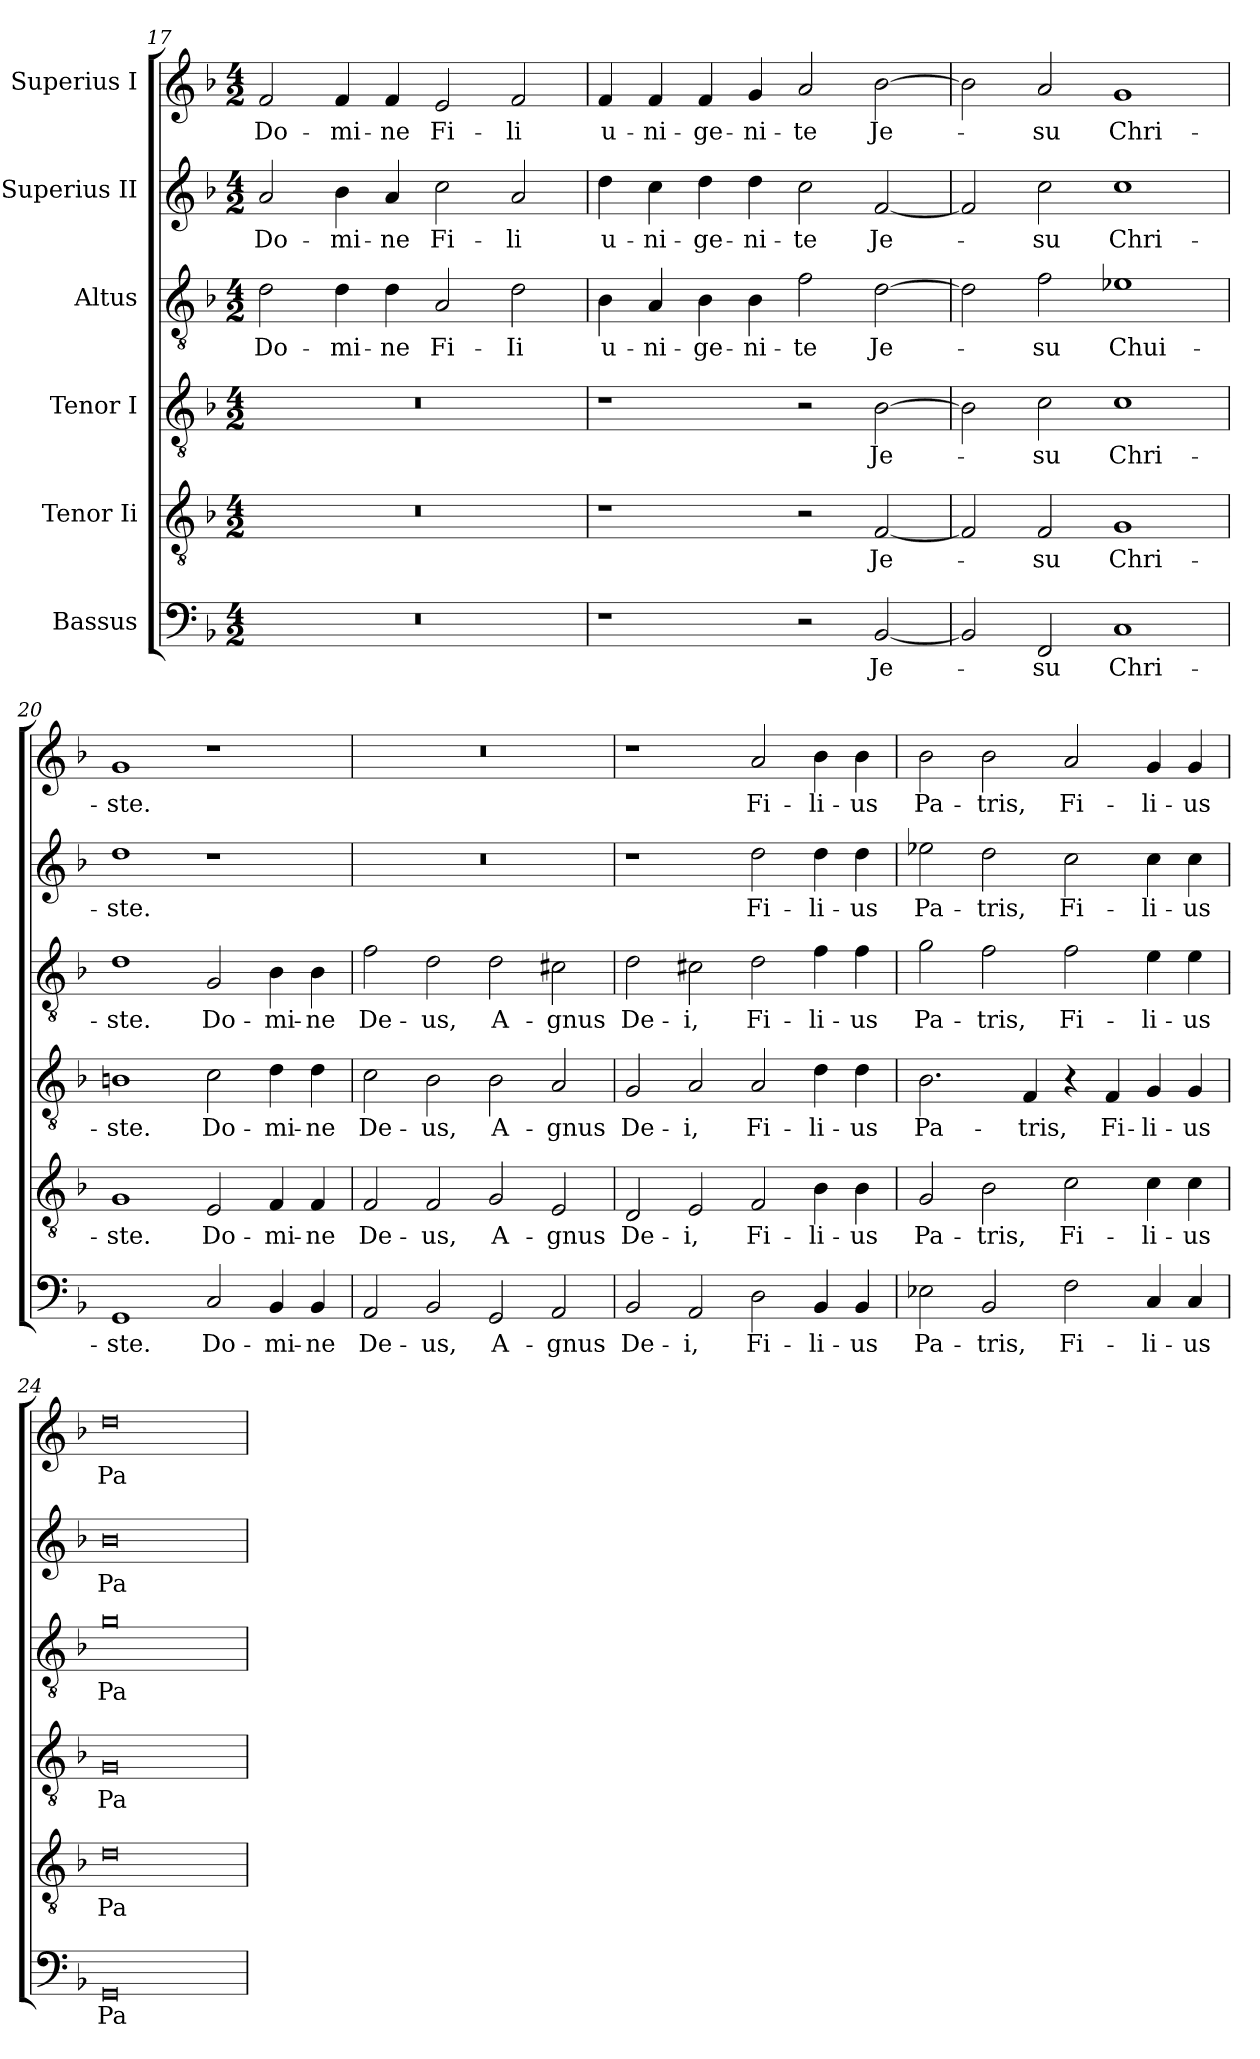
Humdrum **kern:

**kern	**text	**kern	**text	**kern	**text	**kern	**text	**kern	**text	**kern	**text
*part6	*part6	*part5	*part5	*part4	*part4	*part3	*part3	*part2	*part2	*part1	*part1
*staff6	*staff6	*staff5	*staff5	*staff4	*staff4	*staff3	*staff3	*staff2	*staff2	*staff1	*staff1
*I"Bassus	*	*I"Tenor Ii	*	*I"Tenor I	*	*I"Altus	*	*I"Superius II	*	*I"Superius I	*
*clefF4	*	*clefGv2	*	*clefGv2	*	*clefGv2	*	*clefG2	*	*clefG2	*
*k[b-]	*	*k[b-]	*	*k[b-]	*	*k[b-]	*	*k[b-]	*	*k[b-]	*
*M4/2	*	*M4/2	*	*M4/2	*	*M4/2	*	*M4/2	*	*M4/2	*
=17	=17	=17	=17	=17	=17	=17	=17	=17	=17	=17	=17
0r	.	0r	.	0r	.	2d\	Do-	2a/	Do-	2f/	Do-
.	.	.	.	.	.	4d\	-mi-	4b-\	-mi-	4f/	-mi-
.	.	.	.	.	.	4d\	-ne	4a/	-ne	4f/	-ne
.	.	.	.	.	.	2A/	Fi-	2cc\	Fi-	2e/	Fi-
.	.	.	.	.	.	2d\	-Ii	2a/	-li	2f/	-li
=18	=18	=18	=18	=18	=18	=18	=18	=18	=18	=18	=18
1r	.	1r	.	1r	.	4B-\	u-	4dd\	u-	4f/	u-
.	.	.	.	.	.	4A/	-ni-	4cc\	-ni-	4f/	-ni-
.	.	.	.	.	.	4B-\	-ge-	4dd\	-ge-	4f/	-ge-
.	.	.	.	.	.	4B-\	-ni-	4dd\	-ni-	4g/	-ni-
2r	.	2r	.	2r	.	2f\	-te	2cc\	-te	2a/	-te
[2BB-/	Je-	[2F/	Je-	[2B-\	Je-	[2d\	Je-	[2f/	Je-	[2b-\	Je-
=19	=19	=19	=19	=19	=19	=19	=19	=19	=19	=19	=19
2BB-/]	.	2F/]	.	2B-\]	.	2d\]	.	2f/]	.	2b-\]	.
2FF/	-su	2F/	-su	2c\	-su	2f\	-su	2cc\	-su	2a/	-su
1C/	Chri-	1G/	Chri-	1c/	Chri-	1e-X/	Chui-	1cc/	Chri-	1g/	Chri-
=20	=20	=20	=20	=20	=20	=20	=20	=20	=20	=20	=20
1GG/	-ste.	1G/	-ste.	1Bn\	-ste.	1d/	-ste.	1dd/	-ste.	1g/	-ste.
2C/	Do-	2E/	Do-	2c\	Do-	2G/	Do-	1r	.	1r	.
4BB-/	-mi-	4F/	-mi-	4d\	-mi-	4B-\	-mi-	.	.	.	.
4BB-/	-ne	4F/	-ne	4d\	-ne	4B-\	-ne	.	.	.	.
=21	=21	=21	=21	=21	=21	=21	=21	=21	=21	=21	=21
2AA/	De-	2F/	De-	2c\	De-	2f\	De-	0r	.	0r	.
2BB-/	-us,	2F/	-us,	2B-\	-us,	2d\	-us,	.	.	.	.
2GG/	A-	2G/	A-	2B-\	A-	2d\	A-	.	.	.	.
2AA/	-gnus	2E/	-gnus	2A/	-gnus	2c#X\	-gnus	.	.	.	.
=22	=22	=22	=22	=22	=22	=22	=22	=22	=22	=22	=22
2BB-/	De-	2D/	De-	2G/	De-	2d\	De-	1r	.	1r	.
2AA/	-i,	2E/	-i,	2A/	-i,	2c#X\	-i,	.	.	.	.
2D\	Fi-	2F/	Fi-	2A/	Fi-	2d\	Fi-	2dd\	Fi-	2a/	Fi-
4BB-/	-li-	4B-\	-li-	4d\	-li-	4f\	-li-	4dd\	-li-	4b-\	-li-
4BB-/	-us	4B-\	-us	4d\	-us	4f\	-us	4dd\	-us	4b-\	-us
=23	=23	=23	=23	=23	=23	=23	=23	=23	=23	=23	=23
2E-X\	Pa-	2G/	Pa-	2.B-\	Pa-	2g\	Pa-	2ee-X\	Pa-	2b-\	Pa-
2BB-/	-tris,	2B-\	-tris,	.	.	2f\	-tris,	2dd\	-tris,	2b-\	-tris,
.	.	.	.	4F/	-tris,	.	.	.	.	.	.
2F\	Fi-	2c\	Fi-	4r	.	2f\	Fi-	2cc\	Fi-	2a/	Fi-
.	.	.	.	4F/	Fi-	.	.	.	.	.	.
4C/	-li-	4c\	-li-	4G/	-li-	4e\	-li-	4cc\	-li-	4g/	-li-
4C/	-us	4c\	-us	4G/	-us	4e\	-us	4cc\	-us	4g/	-us
=24	=24	=24	=24	=24	=24	=24	=24	=24	=24	=24	=24
0GG/	Pa-	0d\	Pa-	0G\	Pa-	0g\	Pa-	0b-\	Pa-	0dd\	Pa-
=	=	=	=	=	=	=	=	=	=	=	=
*-	*-	*-	*-	*-	*-	*-	*-	*-	*-	*-	*-
